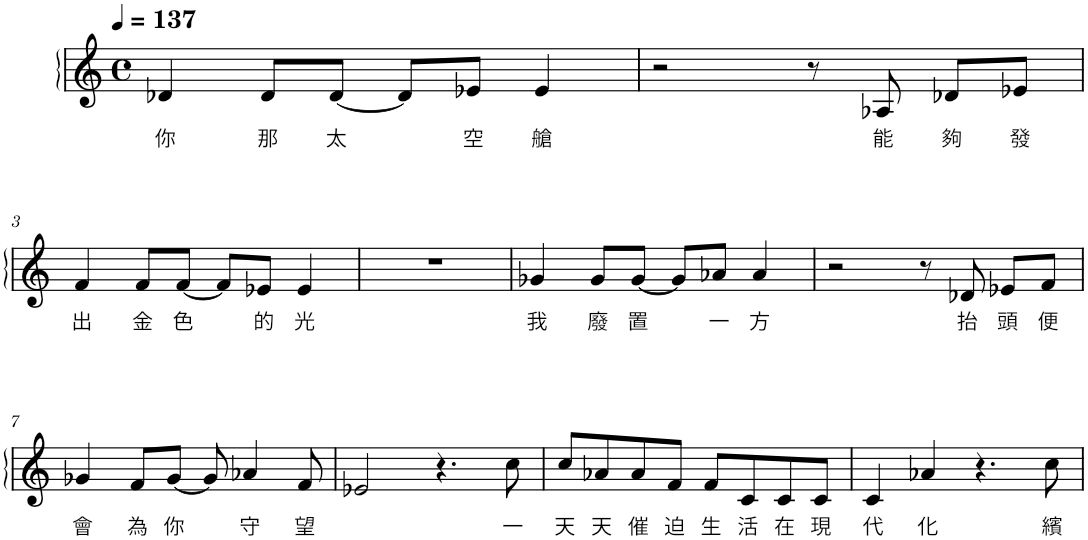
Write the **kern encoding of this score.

**kern	**text
*part1	*part1
*staff1	*staff1
*I"Piano	*
*I'Pno	*
*clefG2	*
*k[]	*
*M4/4	*
*met(c)	*
*MM137	*
=1	=1
!	!LO:LY:b
4d-X/	你
!	!LO:LY:b
8d-/L	那
!	!LO:LY:b
[<8d-/J	太
8d-/L]	.
!	!LO:LY:b
8e-X/J	空
!	!LO:LY:b
4e-/	艙
=2	=2
2r	.
8r	.
!	!LO:LY:b
8A-X/	能
!	!LO:LY:b
8d-X/L	夠
!	!LO:LY:b
8e-X/J	發
!!LO:LB:g=z
=3	=3
!	!LO:LY:b
4f/	出
!	!LO:LY:b
8f/L	金
!	!LO:LY:b
[<8f/J	色
8f/L]	.
!	!LO:LY:b
8e-X/J	的
!	!LO:LY:b
4e-/	光
=4	=4
1r	.
=5	=5
!	!LO:LY:b
4g-X/	我
!	!LO:LY:b
8g-/L	廢
!	!LO:LY:b
[<8g-/J	置
8g-/L]	.
!	!LO:LY:b
8a-X/J	一
!	!LO:LY:b
4a-/	方
=6	=6
2r	.
8r	.
!	!LO:LY:b
8d-X/	抬
!	!LO:LY:b
8e-X/L	頭
!	!LO:LY:b
8f/J	便
!!LO:LB:g=z
=7	=7
!	!LO:LY:b
4g-X/	會
!	!LO:LY:b
8f/L	為
!	!LO:LY:b
[<8g-/J	你
8g-/]	.
!	!LO:LY:b
4a-X/	守
!	!LO:LY:b
8f/	望
=8	=8
2e-X/	.
4.r	.
!	!LO:LY:b
8cc\	一
=9	=9
!	!LO:LY:b
8cc/L	天
!	!LO:LY:b
8a-X/	天
!	!LO:LY:b
8a-/	催
!	!LO:LY:b
8f/J	迫
!	!LO:LY:b
8f/L	生
!	!LO:LY:b
8c/	活
!	!LO:LY:b
8c/	在
!	!LO:LY:b
8c/J	現
=10	=10
!	!LO:LY:b
4c/	代
!	!LO:LY:b
4a-X/	化
4.r	.
!	!LO:LY:b
8cc\	繽
=	=
*-	*-
